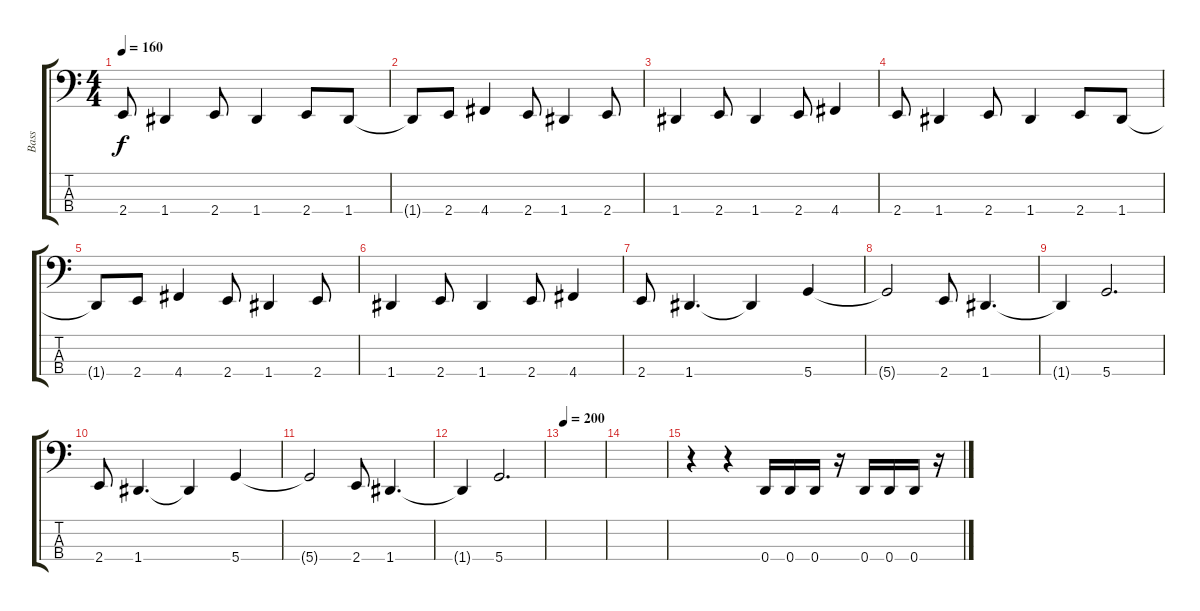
\track ("Bass" "Bass") {instrument electricbassfinger}
\staff {score tabs}
\tuning (F2 C2 G1 D1) {hide}
\ts (4 4)
\tempo 160
\clef f4
\ks c
2.4.8{dy f} 1.4.4 2.4.8 1.4.4 2.4.8 1.4.8 |
1.4{t}.8 2.4.8 4.4.4 2.4.8 1.4.4 2.4.8 |
1.4.4 2.4.8 1.4.4 2.4.8 4.4.4 |
2.4.8 1.4.4 2.4.8 1.4.4 2.4.8 1.4.8 |
1.4{t}.8 2.4.8 4.4.4 2.4.8 1.4.4 2.4.8 |
1.4.4 2.4.8 1.4.4 2.4.8 4.4.4 |
2.4.8 1.4.4{d} 1.4{t}.4 5.4.4 |
5.4{t}.2 2.4.8 1.4.4{d} |
1.4{t}.4 5.4.2{d} |
2.4.8 1.4.4{d} 1.4{t}.4 5.4.4 |
5.4{t}.2 2.4.8 1.4.4{d} |
1.4{t}.4 5.4.2{d} |
\tempo 200
|
|
r.4 r.4 0.4.16 0.4.16 0.4.16 r.16 0.4.16 0.4.16 0.4.16 r.16
